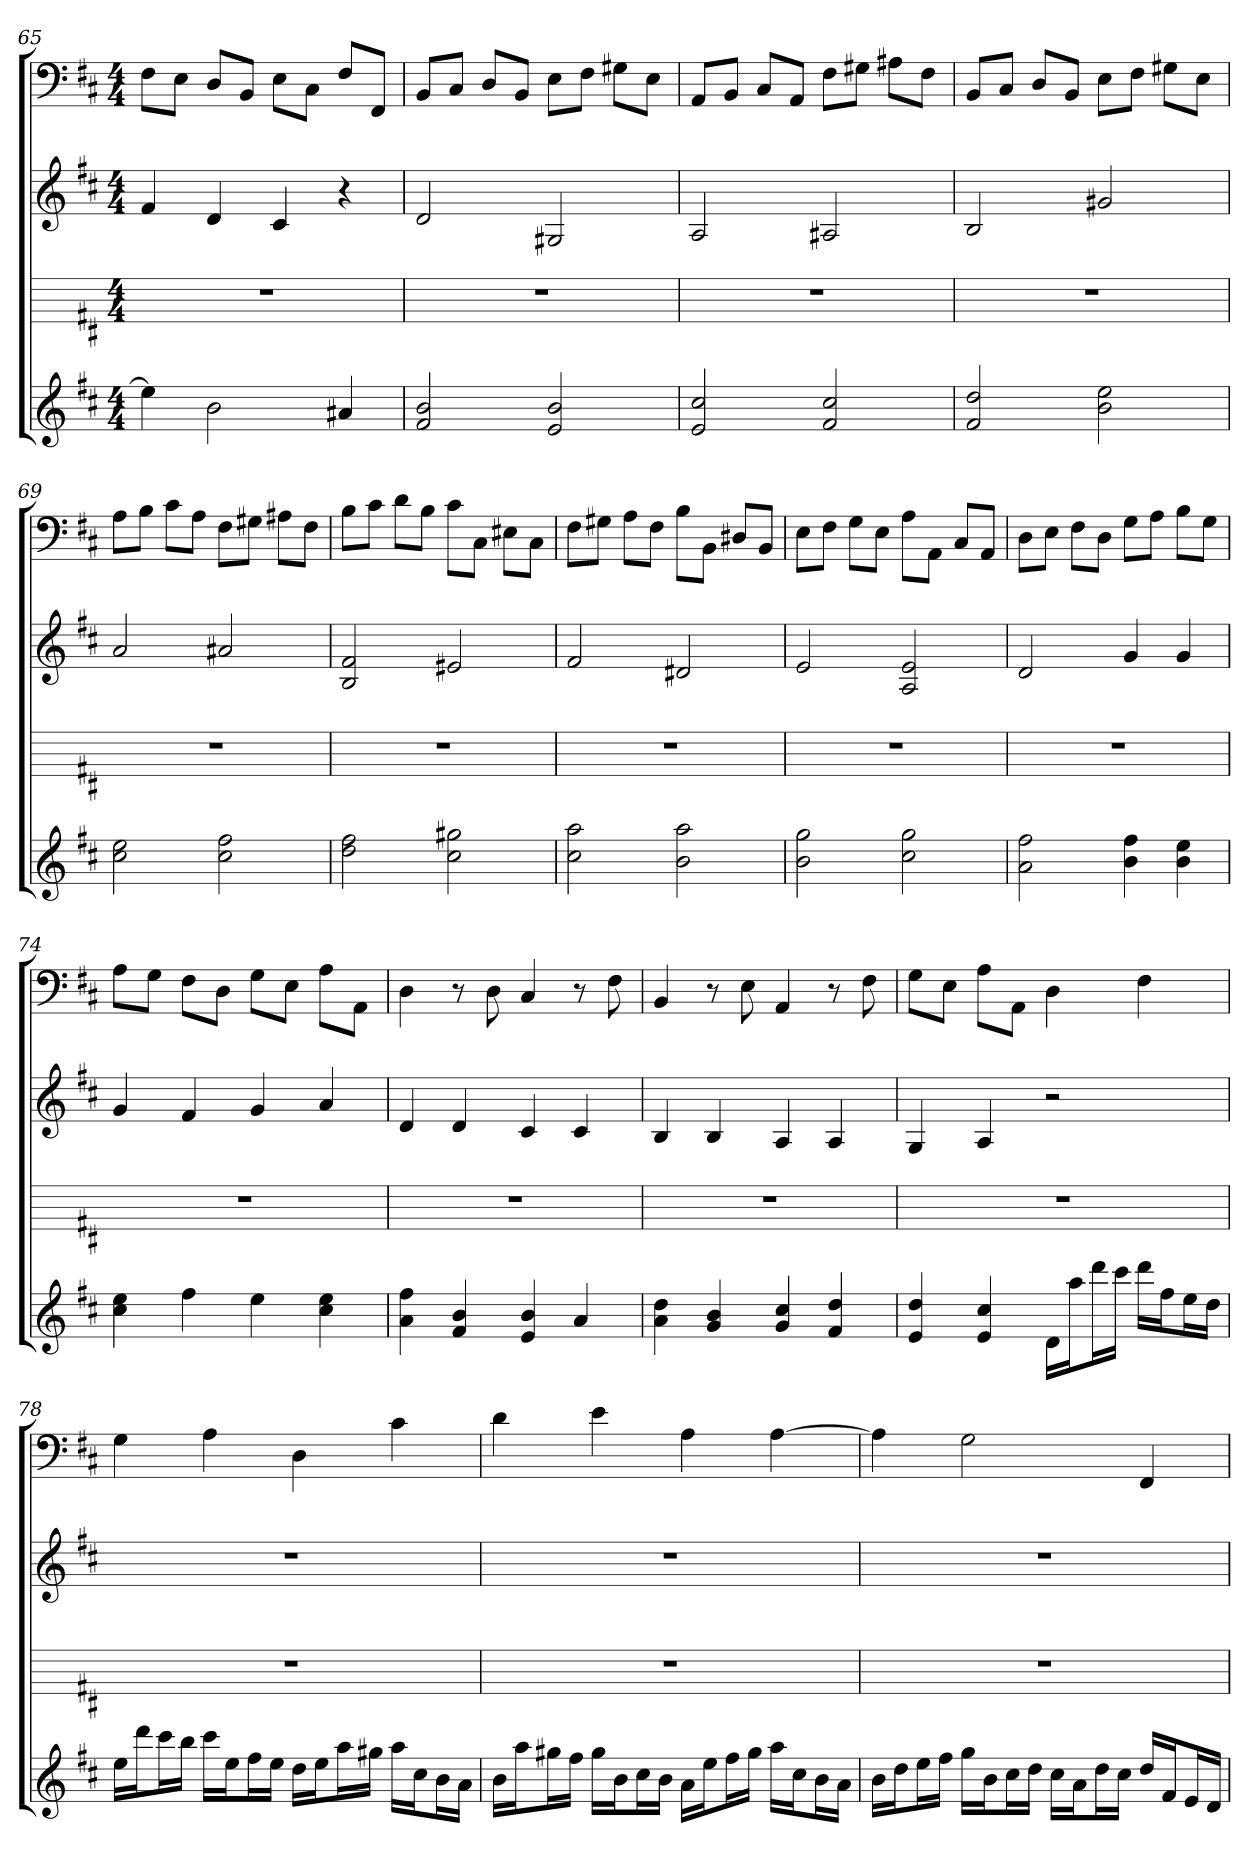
**kern	**kern	**kern	**kern
*part4	*part3	*part2	*part1
*staff4	*staff3	*staff2	*staff1
*k[f#c#]	*k[f#c#]	*k[f#c#]	*k[f#c#]
*D:	*D:	*D:	*D:
*M4/4	*M4/4	*M4/4	*M4/4
=65	=65	=65	=65
4ee]	1r	4f#	8F#L
.	.	.	8EJ
2b	.	4d	8DL
.	.	.	8BBJ
.	.	4c#	8EL
.	.	.	8C#J
4a#X	.	4r	8F#L
.	.	.	8FF#J
=66	=66	=66	=66
2f# 2b	1r	2d	8BBL
.	.	.	8C#J
.	.	.	8DL
.	.	.	8BBJ
2e 2b	.	2G#X	8EL
.	.	.	8F#J
.	.	.	8G#XL
.	.	.	8EJ
=67	=67	=67	=67
2e 2cc#	1r	2A	8AAL
.	.	.	8BBJ
.	.	.	8C#L
.	.	.	8AAJ
2f# 2cc#	.	2A#X	8F#L
.	.	.	8G#XJ
.	.	.	8A#XL
.	.	.	8F#J
=68	=68	=68	=68
2f# 2dd	1r	2B	8BBL
.	.	.	8C#J
.	.	.	8DL
.	.	.	8BBJ
2b 2ee	.	2g#X	8EL
.	.	.	8F#J
.	.	.	8G#XL
.	.	.	8EJ
=69	=69	=69	=69
2cc# 2ee	1r	2a	8AL
.	.	.	8BJ
.	.	.	8c#L
.	.	.	8AJ
2cc# 2ff#	.	2a#X	8F#L
.	.	.	8G#XJ
.	.	.	8A#XL
.	.	.	8F#J
=70	=70	=70	=70
2dd 2ff#	1r	2B 2f#	8BL
.	.	.	8c#J
.	.	.	8dL
.	.	.	8BJ
2cc# 2gg#X	.	2e#X	8c#L
.	.	.	8C#J
.	.	.	8E#XL
.	.	.	8C#J
=71	=71	=71	=71
2cc# 2aa	1r	2f#	8F#L
.	.	.	8G#XJ
.	.	.	8AL
.	.	.	8F#J
2b 2aa	.	2d#X	8BL
.	.	.	8BBJ
.	.	.	8D#XL
.	.	.	8BBJ
=72	=72	=72	=72
2b 2gg	1r	2e	8EL
.	.	.	8F#J
.	.	.	8GL
.	.	.	8EJ
2cc# 2gg	.	2A 2e	8AL
.	.	.	8AAJ
.	.	.	8C#L
.	.	.	8AAJ
=73	=73	=73	=73
2a 2ff#	1r	2d	8DL
.	.	.	8EJ
.	.	.	8F#L
.	.	.	8DJ
4b 4ff#	.	4g	8GL
.	.	.	8AJ
4b 4ee	.	4g	8BL
.	.	.	8GJ
=74	=74	=74	=74
4cc# 4ee	1r	4g	8AL
.	.	.	8GJ
4ff#	.	4f#	8F#L
.	.	.	8DJ
4ee	.	4g	8GL
.	.	.	8EJ
4cc# 4ee	.	4a	8AL
.	.	.	8AAJ
=75	=75	=75	=75
4a 4ff#	1r	4d	4D
4f# 4b	.	4d	8r
.	.	.	8D
4e 4b	.	4c#	4C#
4a	.	4c#	8r
.	.	.	8F#
=76	=76	=76	=76
4a 4dd	1r	4B	4BB
4g 4b	.	4B	8r
.	.	.	8E
4g 4cc#	.	4A	4AA
4f# 4dd	.	4A	8r
.	.	.	8F#
=77	=77	=77	=77
4e 4dd	1r	4G	8GL
.	.	.	8EJ
4e 4cc#	.	4A	8AL
.	.	.	8AAJ
16dLL	.	2r	4D
16aaJ	.	.	.
16dddL	.	.	.
16ccc#JJ	.	.	.
16dddLL	.	.	4F#
16ff#J	.	.	.
16eeL	.	.	.
16ddJJ	.	.	.
=78	=78	=78	=78
16eeLL	1r	1r	4G
16dddJ	.	.	.
16ccc#L	.	.	.
16bbJJ	.	.	.
16ccc#LL	.	.	4A
16eeJ	.	.	.
16ff#L	.	.	.
16eeJJ	.	.	.
16ddLL	.	.	4D
16eeJ	.	.	.
16aaL	.	.	.
16gg#XJJ	.	.	.
16aaLL	.	.	4c#
16cc#J	.	.	.
16bL	.	.	.
16aJJ	.	.	.
=79	=79	=79	=79
16bLL	1r	1r	4d
16aaJ	.	.	.
16gg#XL	.	.	.
16ff#JJ	.	.	.
16gg#LL	.	.	4e
16bJ	.	.	.
16cc#L	.	.	.
16bJJ	.	.	.
16aLL	.	.	4A
16eeJ	.	.	.
16ff#L	.	.	.
16gg#JJ	.	.	.
16aaLL	.	.	[4A
16cc#J	.	.	.
16bL	.	.	.
16aJJ	.	.	.
=80	=80	=80	=80
16bLL	1r	1r	4A]
16ddJ	.	.	.
16eeL	.	.	.
16ff#JJ	.	.	.
16ggLL	.	.	2G
16bJ	.	.	.
16cc#L	.	.	.
16ddJJ	.	.	.
16cc#LL	.	.	.
16aJ	.	.	.
16ddL	.	.	.
16cc#JJ	.	.	.
16ddLL	.	.	4FF#
16f#J	.	.	.
16eL	.	.	.
16dJJ	.	.	.
=	=	=	=
*-	*-	*-	*-
